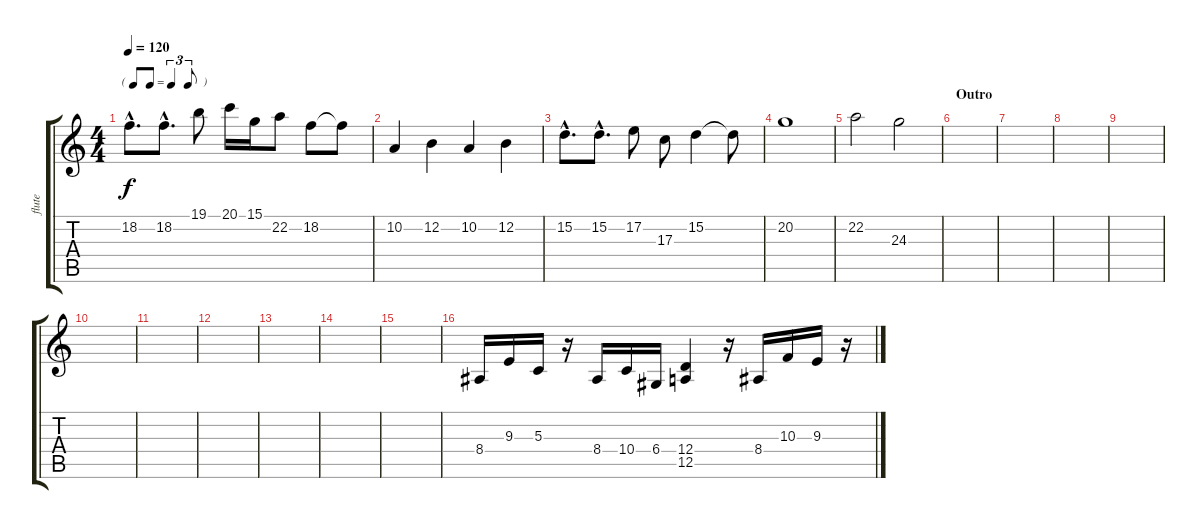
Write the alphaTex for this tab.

\track ("flute" "flute") {instrument flute}
\staff {score tabs}
\tuning (E4 B3 G3 D3 A2 E2) {hide}
\ts (4 4)
\tf triplet8th
\tempo 120
\clef g2
\ks c
18.2{hac}.8{d dy f} 18.2{hac}.8{d} 19.1.8 20.1.16 15.1.16 22.2.8 18.2.8 18.2{t}.8 |
10.2.4 12.2.4 10.2.4 12.2.4 |
15.2{hac}.8{d} 15.2{hac}.8{d} 17.2.8 17.3.8 15.2.4 15.2{t}.8 |
20.2.1 |
22.2.2 24.3.2 |
\section ("" "Outro")
|
|
|
|
|
|
|
|
|
|
8.4.16 9.3.16 5.3.16 r.16 8.4.16 10.4.16 6.4.16 (12.4 12.5).4 r.16 8.4.16 10.3.16 9.3.16 r.16
